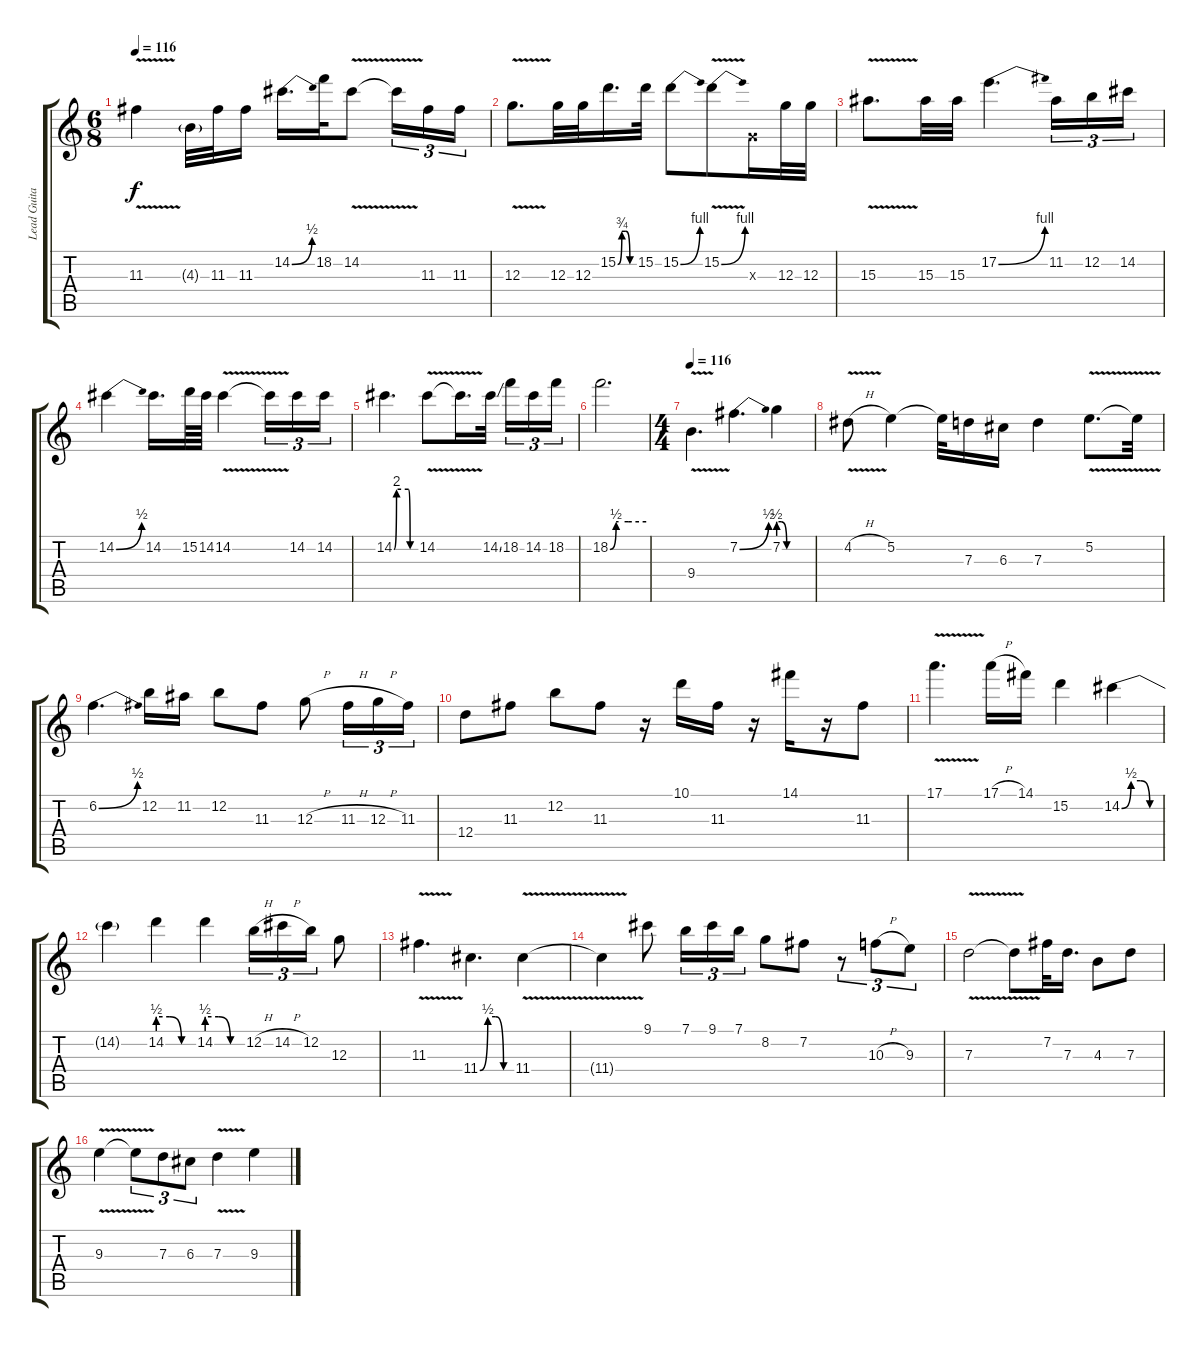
\track ("Lead Guitar" "Lead Guita") {instrument distortionguitar}
\staff {score tabs}
\tuning (E4 B3 G3 D3 A2 E2) {hide}
\ts (6 8)
\tempo 116
\clef g2
\ks c
11.3{v}.4{dy f} 4.3{g}.32 11.3.32 11.3.16 14.2{be (bend 0 0 60 2)}.16{d} 18.2.32 14.2{v}.8 14.2{t}.16{tu (3 2)} 11.3.16{tu (3 2)} 11.3.16{tu (3 2)} |
12.3{v}.8{d} 12.3.32 12.3.32 15.2{be (custom 0 0 15 3 30 3 45 0 60 0)}.16{d} 15.2.32 15.2{be (bend 0 0 60 4)}.8 15.2{be (bend 0 0 60 4) v}.8 0.3{x}.16 12.3.32 12.3.32 |
15.3{v}.8{d} 15.3.32 15.3.32 17.2{be (bend 0 0 60 4)}.4{d} 11.2.16{tu (3 2)} 12.2.16{tu (3 2)} 14.2.16{tu (3 2)} |
14.2{be (bend 0 0 60 2)}.4 14.2.16{d} 15.2.64 14.2.64 14.2{v}.4 14.2{t}.16{tu (3 2)} 14.2.16{tu (3 2)} 14.2.16{tu (3 2)} |
14.2{be (custom 0 0 7 8 40 8 45 0 60 0)}.4{d} 14.2{v}.8 14.2{t}.16{d} 14.2{ss}.32{beam splitsecondary} 18.2.16{tu (3 2)} 14.2.16{tu (3 2)} 18.2.16{tu (3 2)} |
18.2{be (custom 0 0 10 2 14 2 30 2 60 2)}.2{d} |
\ts (4 4)
\tempo 116
9.4{v}.4{d} 7.2{be (bend 0 0 60 2)}.4{d} 7.2{be (custom 0 2 5 2 15 0 21 0 29 0 60 0)}.4 |
4.2{v h}.8 5.2.4 5.2{t}.32 7.3.16 6.3.16 7.3.4 5.2{v}.8{d} 5.2{t}.32 |
6.2{be (bend 0 0 60 2)}.4{d} 12.2.16 11.2.16 12.2.8 11.3.8 12.3{h}.8 11.3{h}.16{tu (3 2)} 12.3{h}.16{tu (3 2)} 11.3.16{tu (3 2)} |
12.4.8 11.3.8 12.2.8 11.3.8 r.16 10.1.16 11.3.16 r.16 14.1.16 r.16 11.3.8 |
17.1{v}.4{d} 17.1{h}.16 14.1.16 15.2.4 14.2{be (custom 0 0 15 2 30 2 45 0 60 0)}.4 |
14.2{t}.4 14.2{be (custom 0 2 20 2 40 0 60 0)}.4 14.2{be (custom 0 2 20 2 40 0 60 0)}.4 12.2{h}.16{tu (3 2)} 14.2{h}.16{tu (3 2)} 12.2.16{tu (3 2)} 12.3.8 |
11.3{v}.4{d} 11.4{be (custom 0 0 15 2 30 2 45 0 60 0)}.4{d} 11.4{v}.4 |
11.4{t}.4 9.1.8 7.1.16{tu (3 2)} 9.1.16{tu (3 2)} 7.1.16{tu (3 2)} 8.2.8 7.2.8 r.8{tu (3 2)} 10.3{h}.8{tu (3 2)} 9.3.8{tu (3 2)} |
7.3{v}.2 7.3{t}.8 7.2.32 7.3.16{d} 4.3.8 7.3.8 |
9.3{v}.4 9.3{t}.8{tu (3 2)} 7.3.8{tu (3 2)} 6.3.8{tu (3 2)} 7.3{v}.4 9.3.4
